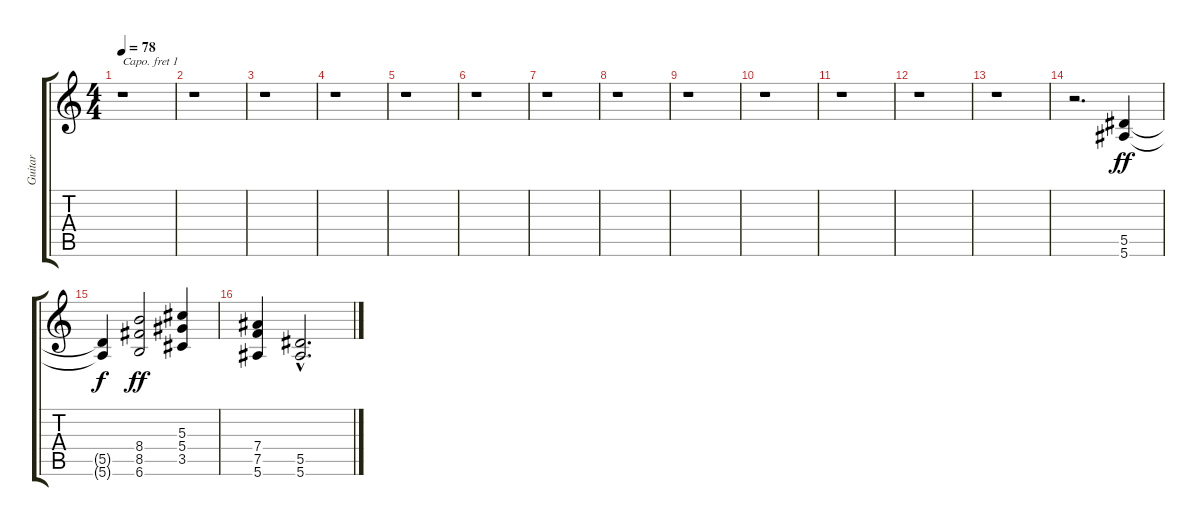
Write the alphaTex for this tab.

\track ("Guitar" "Guitar") {instrument acousticguitarnylon}
\staff {score tabs}
\capo 1
\tuning (E4 B3 G3 D3 A2 E2) {hide}
\ts (4 4)
\tempo 78
\clef g2
\ks c
r.1{dy ff} |
r.1 |
r.1 |
r.1 |
r.1 |
r.1 |
r.1 |
r.1 |
r.1 |
r.1 |
r.1 |
r.1 |
r.1 |
r.2{d} (5.5 5.6).4 |
(5.5{t} 5.6{t}).4{dy f} (8.4 8.5 6.6).2{dy ff} (5.3 5.4 3.5).4 |
(7.4 7.5 5.6).4 (5.5{hac} 5.6{hac}).2{d}
